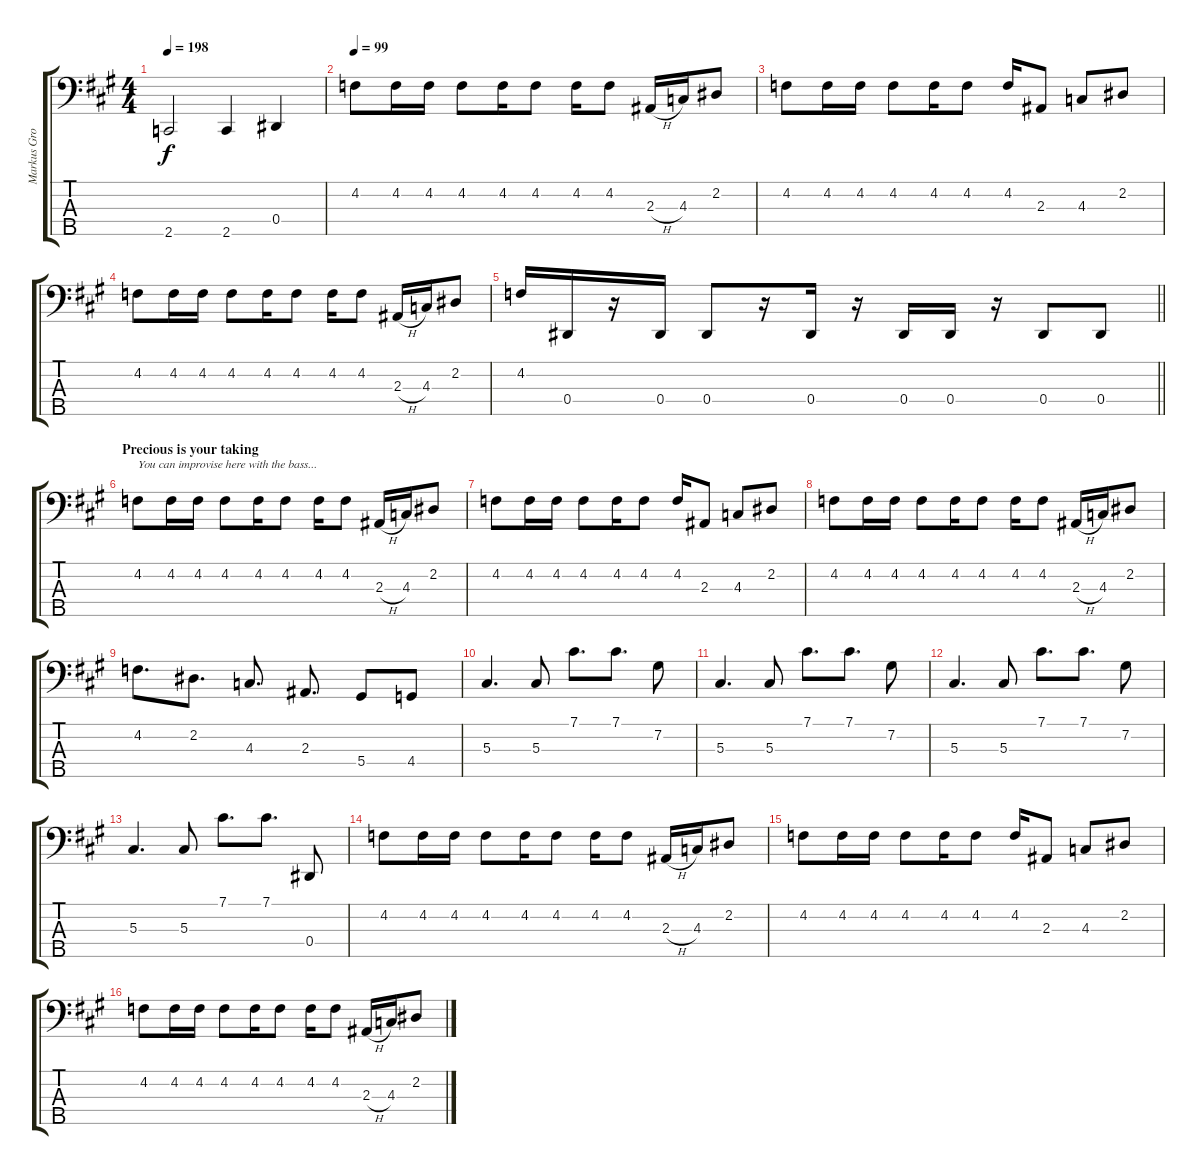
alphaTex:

\track ("Markus Grosskopf" "Markus Gro") {instrument electricbassfinger}
\staff {score tabs}
\tuning (Gb2 Db2 Ab1 Eb1 Bb0) {hide}
\ts (4 4)
\tempo 198
\clef f4
\ks f#minor
2.5{t}.2{dy f} 2.5.4 0.4.4 |
\tempo 99
4.2.8 4.2.16 4.2.16 4.2.8 4.2.16 4.2.8 4.2.16 4.2.8 2.3{h}.16 4.3.16 2.2.8 |
4.2.8 4.2.16 4.2.16 4.2.8 4.2.16 4.2.8 4.2.16 2.3.8 4.3.8 2.2.8 |
4.2.8 4.2.16 4.2.16 4.2.8 4.2.16 4.2.8 4.2.16 4.2.8 2.3{h}.16 4.3.16 2.2.8 |
\barLineRight lightlight
4.2.16 0.4.16 r.16 0.4.16 0.4.8 r.16 0.4.16 r.16 0.4.16 0.4.16 r.16 0.4.8 0.4.8 |
\section ("" "Precious is your taking")
4.2.8{txt "You can improvise here with the bass..."} 4.2.16 4.2.16 4.2.8 4.2.16 4.2.8 4.2.16 4.2.8 2.3{h}.16 4.3.16 2.2.8 |
4.2.8 4.2.16 4.2.16 4.2.8 4.2.16 4.2.8 4.2.16 2.3.8 4.3.8 2.2.8 |
4.2.8 4.2.16 4.2.16 4.2.8 4.2.16 4.2.8 4.2.16 4.2.8 2.3{h}.16 4.3.16 2.2.8 |
4.2.8{d} 2.2.8{d} 4.3.8{d} 2.3.8{d} 5.4.8 4.4.8 |
5.3.4{d} 5.3.8 7.1.8{d} 7.1.8{d} 7.2.8 |
5.3.4{d} 5.3.8 7.1.8{d} 7.1.8{d} 7.2.8 |
5.3.4{d} 5.3.8 7.1.8{d} 7.1.8{d} 7.2.8 |
5.3.4{d} 5.3.8 7.1.8{d} 7.1.8{d} 0.4.8 |
4.2.8 4.2.16 4.2.16 4.2.8 4.2.16 4.2.8 4.2.16 4.2.8 2.3{h}.16 4.3.16 2.2.8 |
4.2.8 4.2.16 4.2.16 4.2.8 4.2.16 4.2.8 4.2.16 2.3.8 4.3.8 2.2.8 |
4.2.8 4.2.16 4.2.16 4.2.8 4.2.16 4.2.8 4.2.16 4.2.8 2.3{h}.16 4.3.16 2.2.8
